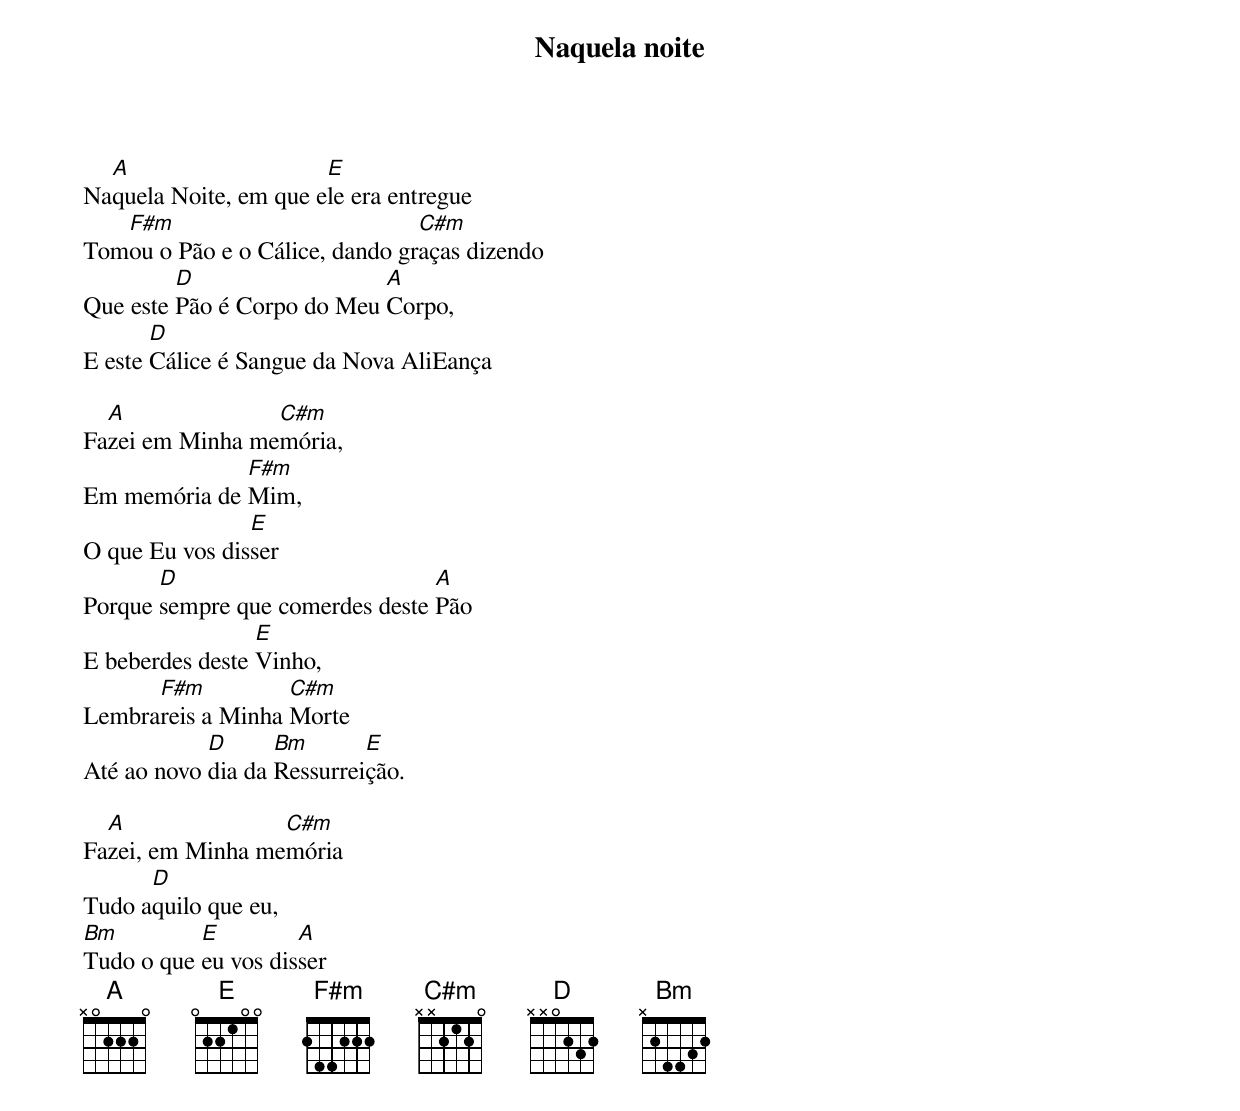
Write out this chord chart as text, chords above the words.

Naquela noite

  A                    E
Naquela Noite, em que ele era entregue
   F#m                          C#m
Tomou o Pão e o Cálice, dando graças dizendo
         D                  A
Que este Pão é Corpo do Meu Corpo,
       D
E este Cálice é Sangue da Nova AliEança

  A              C#m
Fazei em Minha memória,
              F#m
Em memória de Mim,
                E
O que Eu vos disser
       D                         A
Porque sempre que comerdes deste Pão
                 E
E beberdes deste Vinho,
      F#m          C#m
Lembrareis a Minha Morte
            D      Bm       E
Até ao novo dia da Ressurreição.

  A               C#m
Fazei, em Minha memória
      D
Tudo aquilo que eu,
Bm         E         A
Tudo o que eu vos disser
